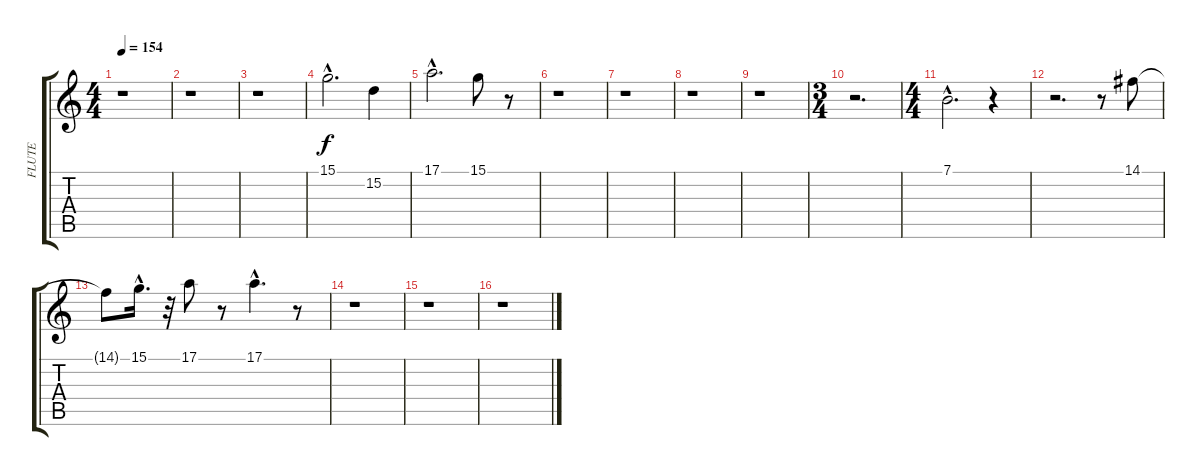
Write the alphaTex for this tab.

\track ("FLUTE" "FLUTE") {instrument flute}
\staff {score tabs}
\tuning (E4 B3 G3 D3 A2 E2) {hide}
\ts (4 4)
\tempo 154
\clef g2
\ks c
r.1{dy f} |
r.1 |
r.1 |
15.1{hac}.2{d} 15.2.4 |
17.1{hac}.2{d} 15.1.8 r.8 |
r.1 |
r.1 |
r.1 |
r.1 |
\ts (3 4)
r.2{d} |
\ts (4 4)
7.1{hac}.2{d} r.4 |
r.2{d} r.8 14.1.8 |
14.1{t}.8 15.1{hac}.16{d} r.32 17.1.8 r.8 17.1{hac}.4{d} r.8 |
r.1 |
r.1 |
r.1
